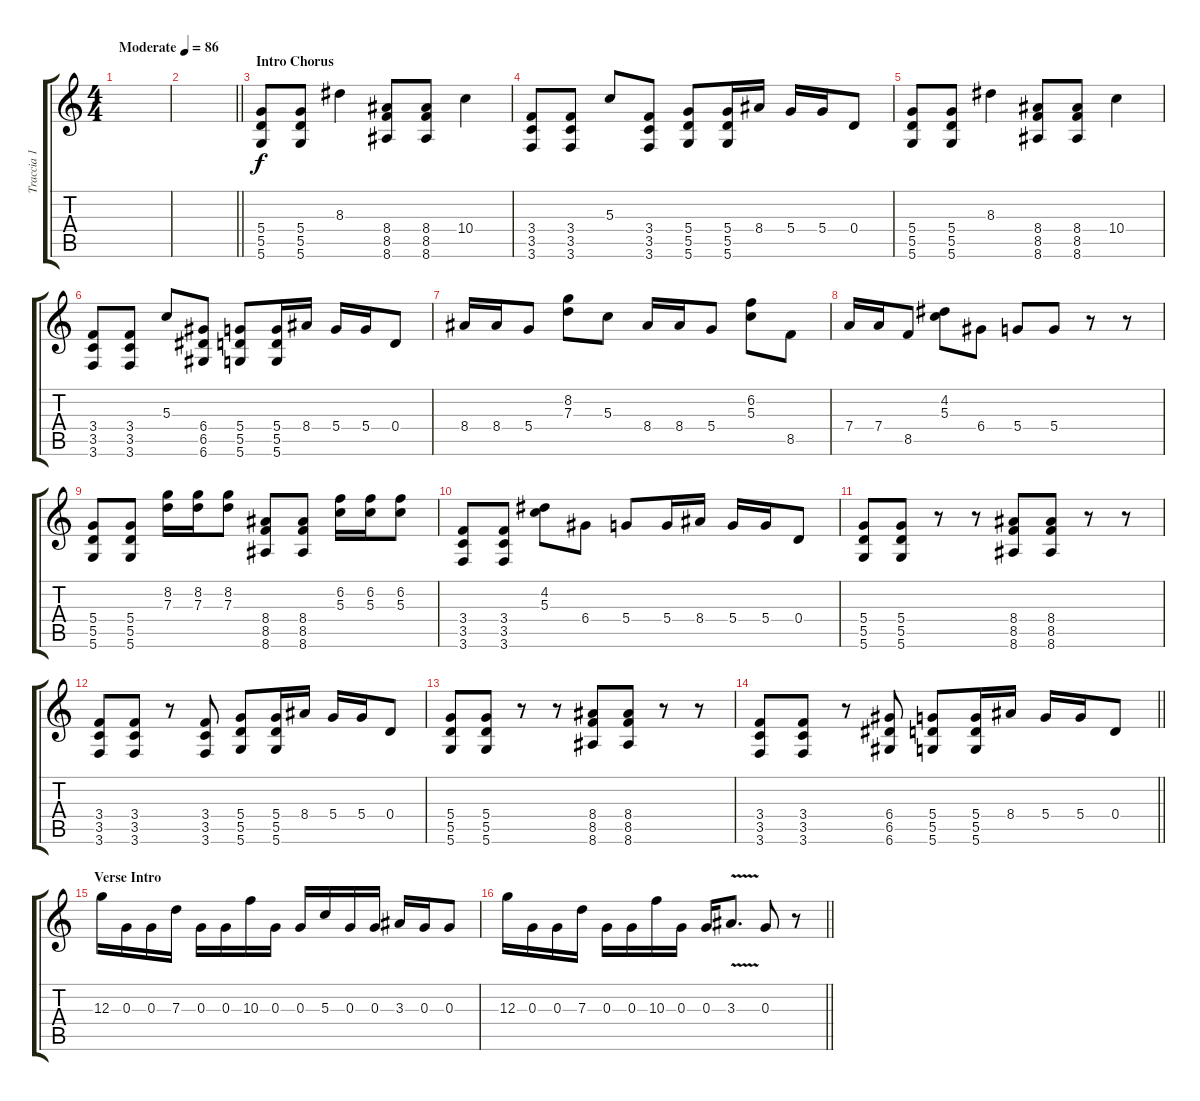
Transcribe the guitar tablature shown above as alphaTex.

\track ("Traccia 1" "Traccia 1") {instrument overdrivenguitar}
\staff {score tabs}
\tuning (E4 B3 G3 D3 A2 D2) {hide}
\ts (4 4)
\tempo (86 "Moderate")
\clef g2
\ks c
|
\barLineRight lightlight
|
\section ("" "Intro Chorus")
(5.4 5.5 5.6).8 (5.4 5.5 5.6).8 8.3.4 (8.4 8.5 8.6).8 (8.4 8.5 8.6).8 10.4.4 |
(3.4 3.5 3.6).8 (3.4 3.5 3.6).8 5.3.8 (3.4 3.5 3.6).8 (5.4 5.5 5.6).8 (5.4 5.5 5.6).16 8.4.16 5.4.16 5.4.16 0.4.8 |
(5.4 5.5 5.6).8 (5.4 5.5 5.6).8 8.3.4 (8.4 8.5 8.6).8 (8.4 8.5 8.6).8 10.4.4 |
(3.4 3.5 3.6).8 (3.4 3.5 3.6).8 5.3.8 (6.4 6.5 6.6).8 (5.4 5.5 5.6).8 (5.4 5.5 5.6).16 8.4.16 5.4.16 5.4.16 0.4.8 |
8.4.16 8.4.16 5.4.8 (8.2 7.3).8 5.3.8 8.4.16 8.4.16 5.4.8 (6.2 5.3).8 8.5.8 |
7.4.16 7.4.16 8.5.8 (4.2 5.3).8 6.4.8 5.4.8 5.4.8 r.8 r.8 |
(5.4 5.5 5.6).8 (5.4 5.5 5.6).8 (8.2 7.3).16 (8.2 7.3).16 (8.2 7.3).8 (8.4 8.5 8.6).8 (8.4 8.5 8.6).8 (6.2 5.3).16 (6.2 5.3).16 (6.2 5.3).8 |
(3.4 3.5 3.6).8 (3.4 3.5 3.6).8 (4.2 5.3).8 6.4.8 5.4.8 5.4.16 8.4.16 5.4.16 5.4.16 0.4.8 |
(5.4 5.5 5.6).8 (5.4 5.5 5.6).8 r.8 r.8 (8.4 8.5 8.6).8 (8.4 8.5 8.6).8 r.8 r.8 |
(3.4 3.5 3.6).8 (3.4 3.5 3.6).8 r.8 (3.4 3.5 3.6).8 (5.4 5.5 5.6).8 (5.4 5.5 5.6).16 8.4.16 5.4.16 5.4.16 0.4.8 |
(5.4 5.5 5.6).8 (5.4 5.5 5.6).8 r.8 r.8 (8.4 8.5 8.6).8 (8.4 8.5 8.6).8 r.8 r.8 |
\barLineRight lightlight
(3.4 3.5 3.6).8 (3.4 3.5 3.6).8 r.8 (6.4 6.5 6.6).8 (5.4 5.5 5.6).8 (5.4 5.5 5.6).16 8.4.16 5.4.16 5.4.16 0.4.8 |
\section ("" "Verse Intro")
12.3.16{instrument overdrivenguitar} 0.3.16 0.3.16 7.3.16 0.3.16 0.3.16 10.3.16 0.3.16 0.3.16 5.3.16 0.3.16 0.3.16 3.3.16 0.3.16 0.3.8 |
\barLineRight lightlight
12.3.16 0.3.16 0.3.16 7.3.16 0.3.16 0.3.16 10.3.16 0.3.16 0.3.16 3.3{v}.8{d} 0.3.8 r.8
